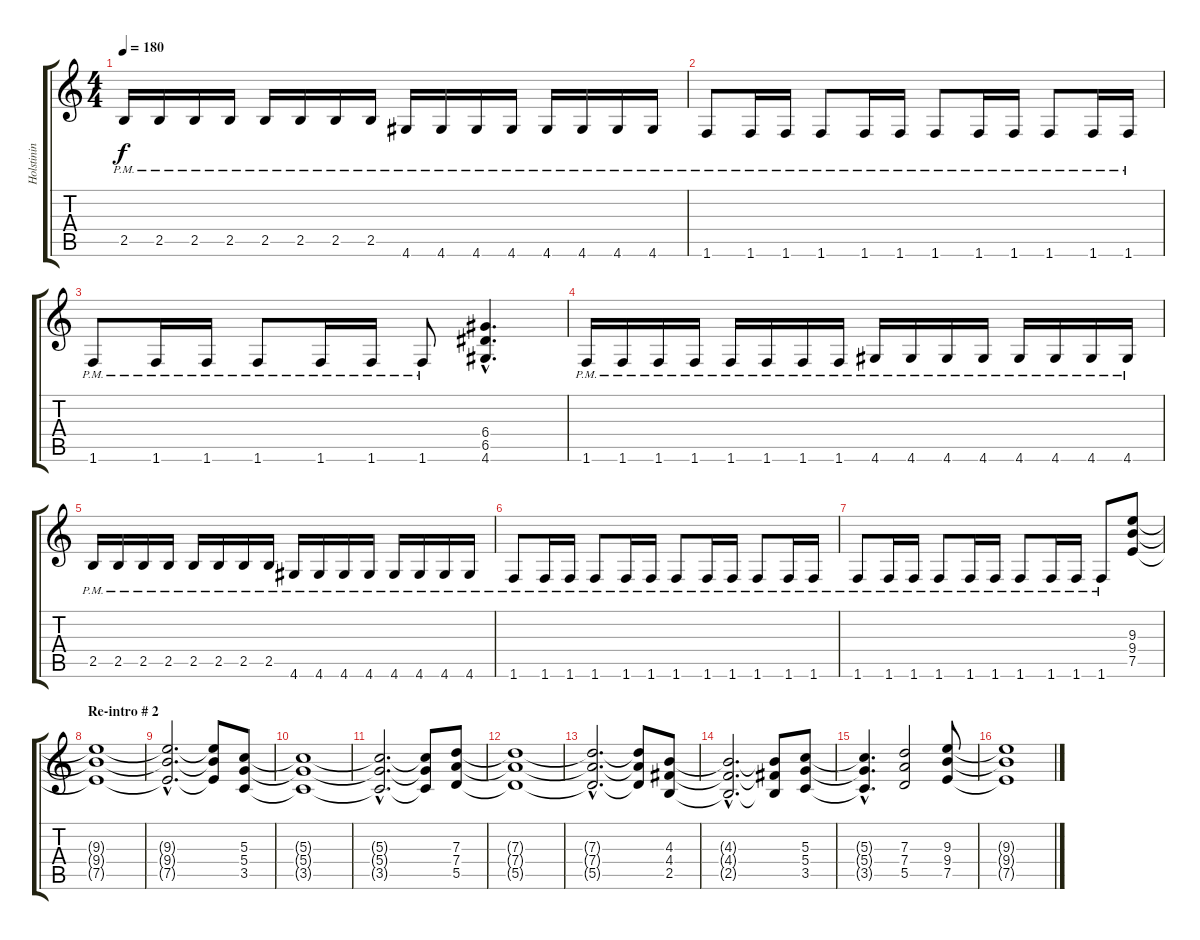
\track ("Holstinin" "Holstinin") {instrument distortionguitar}
\staff {score tabs}
\tuning (E4 B3 G3 D3 A2 E2) {hide}
\ts (4 4)
\tempo 180
\clef g2
\ks c
2.5{pm}.16{dy f} 2.5{pm}.16 2.5{pm}.16 2.5{pm}.16 2.5{pm}.16 2.5{pm}.16 2.5{pm}.16 2.5{pm}.16 4.6{pm}.16 4.6{pm}.16 4.6{pm}.16 4.6{pm}.16 4.6{pm}.16 4.6{pm}.16 4.6{pm}.16 4.6{pm}.16 |
1.6{pm}.8 1.6{pm}.16 1.6{pm}.16 1.6{pm}.8 1.6{pm}.16 1.6{pm}.16 1.6{pm}.8 1.6{pm}.16 1.6{pm}.16 1.6{pm}.8 1.6{pm}.16 1.6{pm}.16 |
1.6{pm}.8 1.6{pm}.16 1.6{pm}.16 1.6{pm}.8 1.6{pm}.16 1.6{pm}.16 1.6{pm}.8 (6.4{hac} 6.5{hac} 4.6{hac}).4{d} |
1.6{pm}.16 1.6{pm}.16 1.6{pm}.16 1.6{pm}.16 1.6{pm}.16 1.6{pm}.16 1.6{pm}.16 1.6{pm}.16 4.6{pm}.16 4.6{pm}.16 4.6{pm}.16 4.6{pm}.16 4.6{pm}.16 4.6{pm}.16 4.6{pm}.16 4.6{pm}.16 |
2.5{pm}.16 2.5{pm}.16 2.5{pm}.16 2.5{pm}.16 2.5{pm}.16 2.5{pm}.16 2.5{pm}.16 2.5{pm}.16 4.6{pm}.16 4.6{pm}.16 4.6{pm}.16 4.6{pm}.16 4.6{pm}.16 4.6{pm}.16 4.6{pm}.16 4.6{pm}.16 |
1.6{pm}.8 1.6{pm}.16 1.6{pm}.16 1.6{pm}.8 1.6{pm}.16 1.6{pm}.16 1.6{pm}.8 1.6{pm}.16 1.6{pm}.16 1.6{pm}.8 1.6{pm}.16 1.6{pm}.16 |
1.6{pm}.8 1.6{pm}.16 1.6{pm}.16 1.6{pm}.8 1.6{pm}.16 1.6{pm}.16 1.6{pm}.8 1.6{pm}.16 1.6{pm}.16 1.6{pm}.8 (9.3 9.4 7.5).8{volume 16} |
\section ("" "Re-intro # 2")
(9.3{t} 9.4{t} 7.5{t}).1 |
(9.3{hac t} 9.4{hac t} 7.5{hac t}).2{d} (9.3{t} 9.4{t} 7.5{t}).8 (5.3 5.4 3.5).8 |
(5.3{t} 5.4{t} 3.5{t}).1 |
(5.3{hac t} 5.4{hac t} 3.5{hac t}).2{d} (5.3{t} 5.4{t} 3.5{t}).8 (7.3 7.4 5.5).8 |
(7.3{t} 7.4{t} 5.5{t}).1 |
(7.3{hac t} 7.4{hac t} 5.5{hac t}).2{d} (7.3{t} 7.4{t} 5.5{t}).8 (4.3 4.4 2.5).8 |
(4.3{hac t} 4.4{hac t} 2.5{hac t}).2{d} (4.3{t} 4.4{t} 2.5{t}).8 (5.3 5.4 3.5).8 |
(5.3{hac t} 5.4{hac t} 3.5{hac t}).4{d} (7.3 7.4 5.5).2 (9.3 9.4 7.5).8 |
(9.3{t} 9.4{t} 7.5{t}).1
